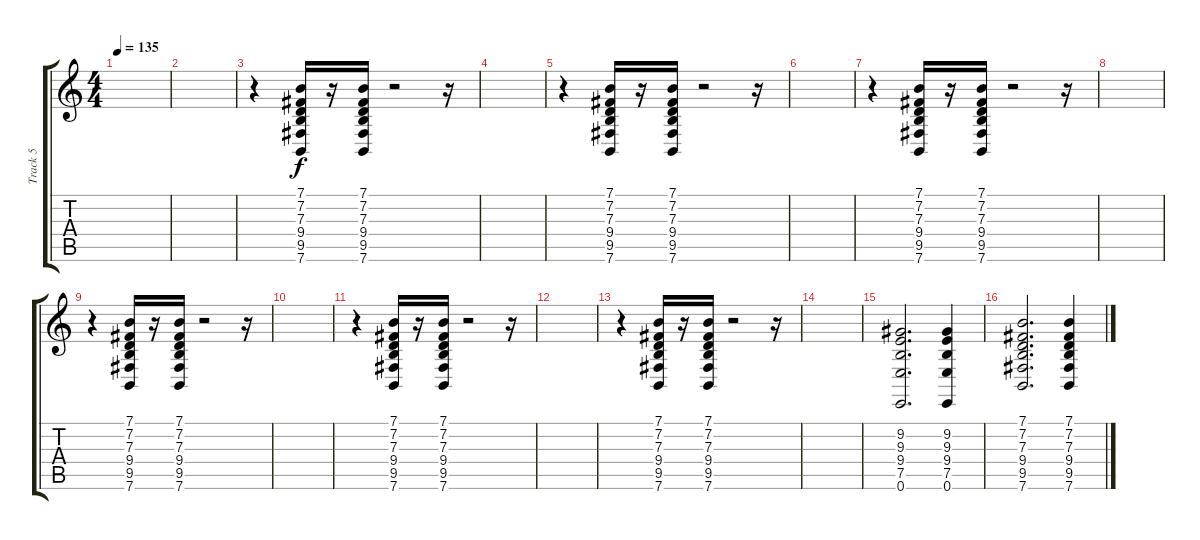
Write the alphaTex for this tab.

\track ("Track 5" "Track 5") {instrument brightacousticpiano}
\staff {score tabs}
\tuning (E4 B3 G3 D3 A2 E2) {hide}
\ts (4 4)
\tempo 135
\clef g2
\ks c
|
|
r.4 (7.1 7.2 7.3 9.4 9.5 7.6).16 r.16 (7.1 7.2 7.3 9.4 9.5 7.6).16 r.2 r.16 |
|
r.4 (7.1 7.2 7.3 9.4 9.5 7.6).16 r.16 (7.1 7.2 7.3 9.4 9.5 7.6).16 r.2 r.16 |
|
r.4 (7.1 7.2 7.3 9.4 9.5 7.6).16 r.16 (7.1 7.2 7.3 9.4 9.5 7.6).16 r.2 r.16 |
|
r.4 (7.1 7.2 7.3 9.4 9.5 7.6).16 r.16 (7.1 7.2 7.3 9.4 9.5 7.6).16 r.2 r.16 |
|
r.4 (7.1 7.2 7.3 9.4 9.5 7.6).16 r.16 (7.1 7.2 7.3 9.4 9.5 7.6).16 r.2 r.16 |
|
r.4 (7.1 7.2 7.3 9.4 9.5 7.6).16 r.16 (7.1 7.2 7.3 9.4 9.5 7.6).16 r.2 r.16 |
|
(9.2 9.3 9.4 7.5 0.6).2{d} (9.2 9.3 9.4 7.5 0.6).4 |
(7.1 7.2 7.3 9.4 9.5 7.6).2{d} (7.1 7.2 7.3 9.4 9.5 7.6).4
